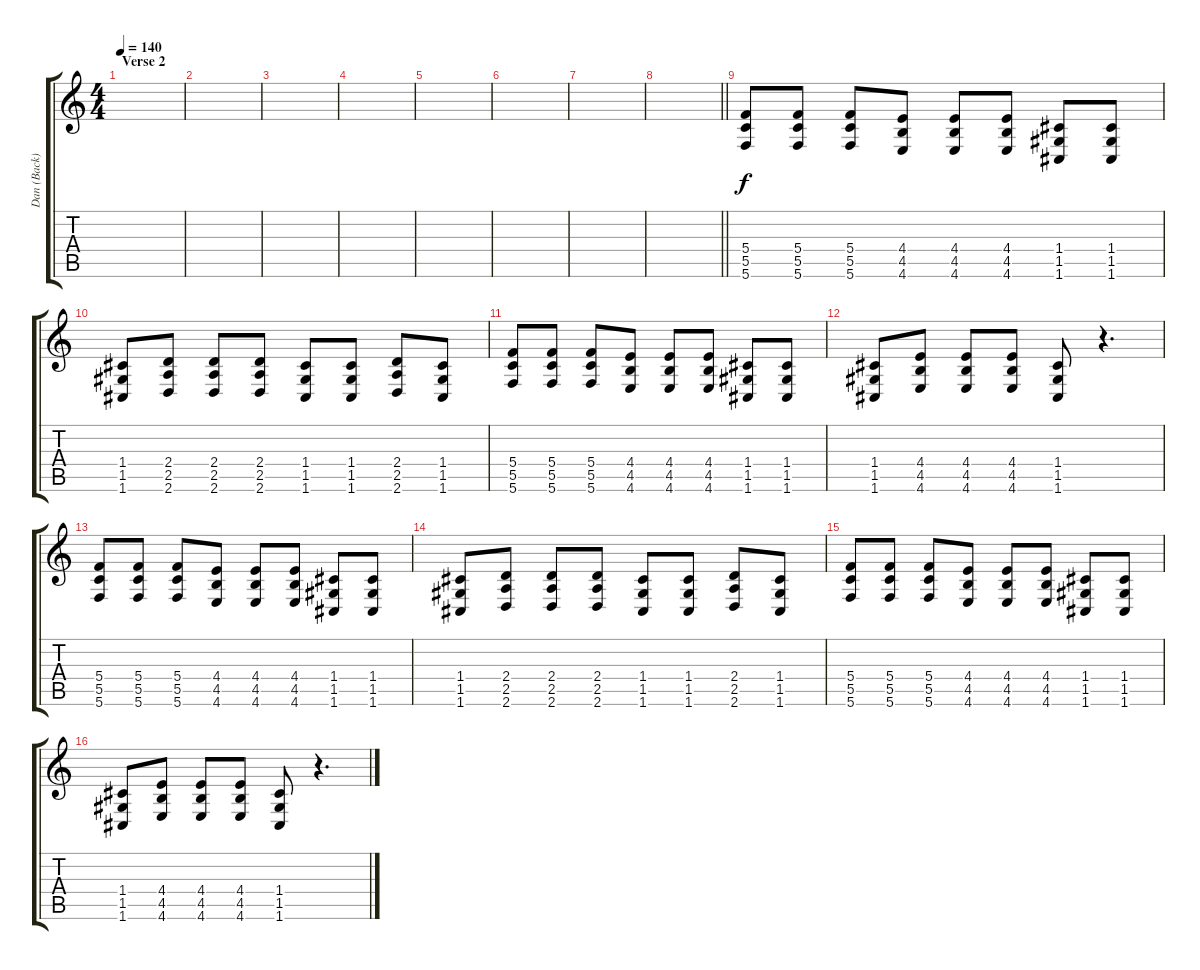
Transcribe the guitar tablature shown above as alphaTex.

\track ("Dan (Back)" "Dan (Back)") {instrument distortionguitar}
\staff {score tabs}
\tuning (D4 A3 F3 C3 G2 C2) {hide}
\ts (4 4)
\section ("" "Verse 2")
\tempo 140
\clef g2
\ks c
|
|
|
|
|
|
|
\barLineRight lightlight
|
(5.4 5.5 5.6).8 (5.4 5.5 5.6).8 (5.4 5.5 5.6).8 (4.4 4.5 4.6).8 (4.4 4.5 4.6).8 (4.4 4.5 4.6).8 (1.4 1.5 1.6).8 (1.4 1.5 1.6).8 |
(1.4 1.5 1.6).8 (2.4 2.5 2.6).8 (2.4 2.5 2.6).8 (2.4 2.5 2.6).8 (1.4 1.5 1.6).8 (1.4 1.5 1.6).8 (2.4 2.5 2.6).8 (1.4 1.5 1.6).8 |
(5.4 5.5 5.6).8 (5.4 5.5 5.6).8 (5.4 5.5 5.6).8 (4.4 4.5 4.6).8 (4.4 4.5 4.6).8 (4.4 4.5 4.6).8 (1.4 1.5 1.6).8 (1.4 1.5 1.6).8 |
(1.4 1.5 1.6).8 (4.4 4.5 4.6).8 (4.4 4.5 4.6).8 (4.4 4.5 4.6).8 (1.4 1.5 1.6).8 r.4{d} |
(5.4 5.5 5.6).8 (5.4 5.5 5.6).8 (5.4 5.5 5.6).8 (4.4 4.5 4.6).8 (4.4 4.5 4.6).8 (4.4 4.5 4.6).8 (1.4 1.5 1.6).8 (1.4 1.5 1.6).8 |
(1.4 1.5 1.6).8 (2.4 2.5 2.6).8 (2.4 2.5 2.6).8 (2.4 2.5 2.6).8 (1.4 1.5 1.6).8 (1.4 1.5 1.6).8 (2.4 2.5 2.6).8 (1.4 1.5 1.6).8 |
(5.4 5.5 5.6).8 (5.4 5.5 5.6).8 (5.4 5.5 5.6).8 (4.4 4.5 4.6).8 (4.4 4.5 4.6).8 (4.4 4.5 4.6).8 (1.4 1.5 1.6).8 (1.4 1.5 1.6).8 |
(1.4 1.5 1.6).8 (4.4 4.5 4.6).8 (4.4 4.5 4.6).8 (4.4 4.5 4.6).8 (1.4 1.5 1.6).8 r.4{d}
